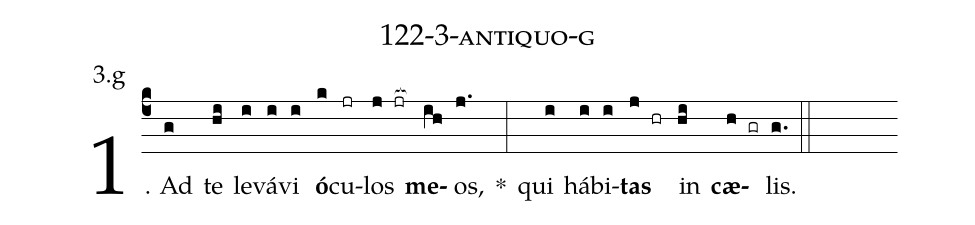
name: 122-3-antiquo-g;
annotation: 3.g;
%%
(c4)1. Ad(g) te(hi) le(i)vá(i)vi(i) <b>ó</b>(k)cu(jr)los(j jr[ocb:1{]) <b>me</b>(ih[ocb:0}])os,(j.) *(:) qui(i) há(i)bi(i)<b>tas</b>(j hr) in(hi) <b>cæ</b>(h gr)lis.(g.) (::)
